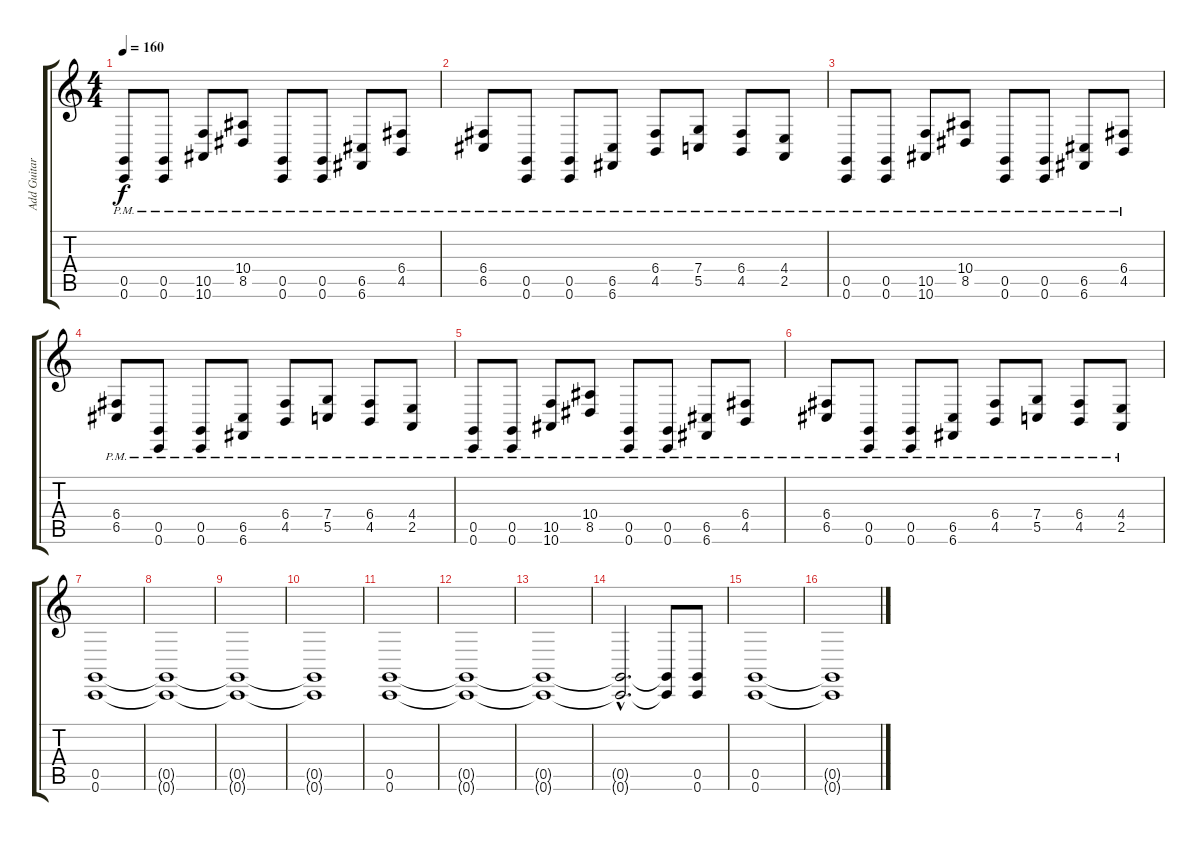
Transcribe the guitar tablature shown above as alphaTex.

\track ("Add Guitar / Keys" "Add Guitar") {instrument drawbarorgan}
\staff {score tabs}
\tuning (D4 A3 F3 C3 G2 C2) {hide}
\ts (4 4)
\tempo 160
\clef g2
\ks c
(0.5{pm} 0.6{pm}).8{dy f instrument overdrivenguitar} (0.5{pm} 0.6{pm}).8 (10.5{pm} 10.6{pm}).8 (10.4{pm} 8.5{pm}).8 (0.5{pm} 0.6{pm}).8 (0.5{pm} 0.6{pm}).8 (6.5{pm} 6.6{pm}).8 (6.4{pm} 4.5{pm}).8 |
(6.4{pm} 6.5{pm}).8 (0.5{pm} 0.6{pm}).8 (0.5{pm} 0.6{pm}).8 (6.5{pm} 6.6{pm}).8 (6.4{pm} 4.5{pm}).8 (7.4{pm} 5.5{pm}).8 (6.4{pm} 4.5{pm}).8 (4.4{pm} 2.5{pm}).8 |
(0.5{pm} 0.6{pm}).8{instrument overdrivenguitar} (0.5{pm} 0.6{pm}).8 (10.5{pm} 10.6{pm}).8 (10.4{pm} 8.5{pm}).8 (0.5{pm} 0.6{pm}).8 (0.5{pm} 0.6{pm}).8 (6.5{pm} 6.6{pm}).8 (6.4{pm} 4.5{pm}).8 |
(6.4{pm} 6.5{pm}).8 (0.5{pm} 0.6{pm}).8 (0.5{pm} 0.6{pm}).8 (6.5{pm} 6.6{pm}).8 (6.4{pm} 4.5{pm}).8 (7.4{pm} 5.5{pm}).8 (6.4{pm} 4.5{pm}).8 (4.4{pm} 2.5{pm}).8 |
(0.5{pm} 0.6{pm}).8{instrument overdrivenguitar} (0.5{pm} 0.6{pm}).8 (10.5{pm} 10.6{pm}).8 (10.4{pm} 8.5{pm}).8 (0.5{pm} 0.6{pm}).8 (0.5{pm} 0.6{pm}).8 (6.5{pm} 6.6{pm}).8 (6.4{pm} 4.5{pm}).8 |
(6.4{pm} 6.5{pm}).8 (0.5{pm} 0.6{pm}).8 (0.5{pm} 0.6{pm}).8 (6.5{pm} 6.6{pm}).8 (6.4{pm} 4.5{pm}).8 (7.4{pm} 5.5{pm}).8 (6.4{pm} 4.5{pm}).8 (4.4{pm} 2.5{pm}).8 |
(0.5 0.6).1 |
(0.5{t} 0.6{t}).1 |
(0.5{t} 0.6{t}).1 |
(0.5{t} 0.6{t}).1 |
(0.5 0.6).1 |
(0.5{t} 0.6{t}).1 |
(0.5{t} 0.6{t}).1 |
(0.5{hac t} 0.6{hac t}).2{d} (0.5{t} 0.6{t}).8 (0.5 0.6).8 |
(0.5 0.6).1 |
(0.5{t} 0.6{t}).1
